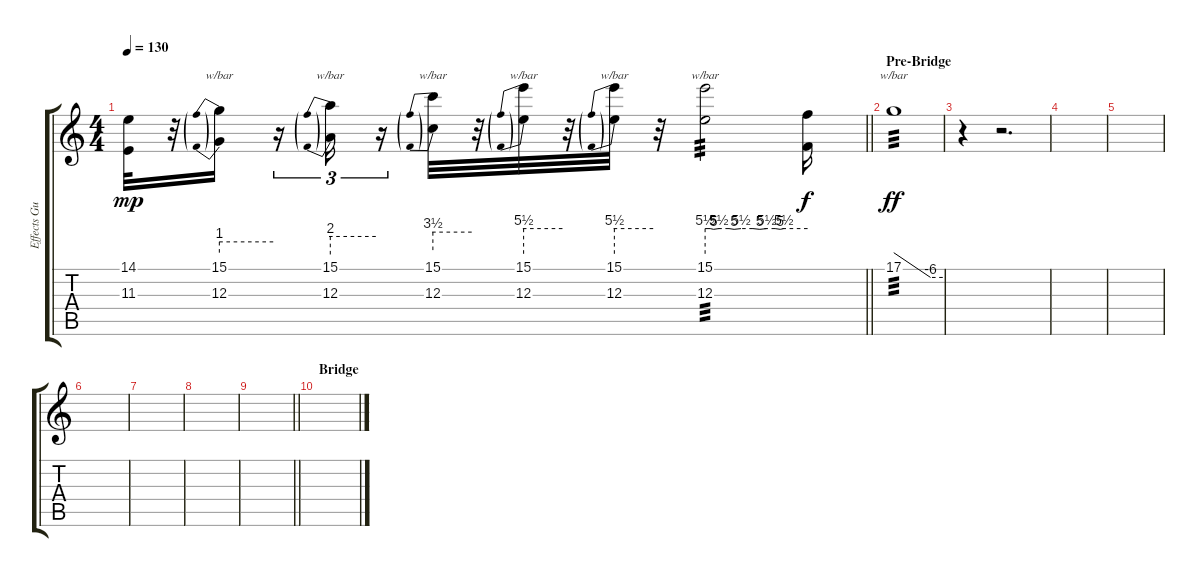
\track ("Effects Guitar" "Effects Gu") {instrument lead1square}
\staff {score tabs}
\tuning (D4 A3 F3 C3 G2 C2) {hide}
\ts (4 4)
\tempo 130
\clef g2
\barLineRight lightlight
\ks c
(14.1{t} 11.3{t}).32{dy mp} r.32 (15.1 12.3).16{tbe (predive default 0 4 60 4)} r.16{tu (3 2)} (15.1 12.3).16{tu (3 2) tbe (predive default 0 8 60 8)} r.16{tu (3 2)} (15.1 12.3).32{tbe (predive default 0 14 60 14)} r.32 (15.1 12.3).32{tbe (predive default 0 22 60 22)} r.32 (15.1 12.3).32{tbe (predive default 0 22 60 22)} r.32 (15.1 12.3).2{tbe (custom default 0 22 3 22 5 20 8 22 14 22 17 20 21 22 28 22 32 20 36 22 41 22 44 20 46 22 60 22) tp 3} (15.1{t} 12.3{t}).16{dy f} |
\section ("" "Pre-Bridge")
17.1.1{tbe (custom default 0 0 45 -24 60 -24) tp 3 dy ff volume 0} |
r.4 r.2{d} |
|
|
|
|
|
\barLineRight lightlight
|
\section ("" "Bridge")
